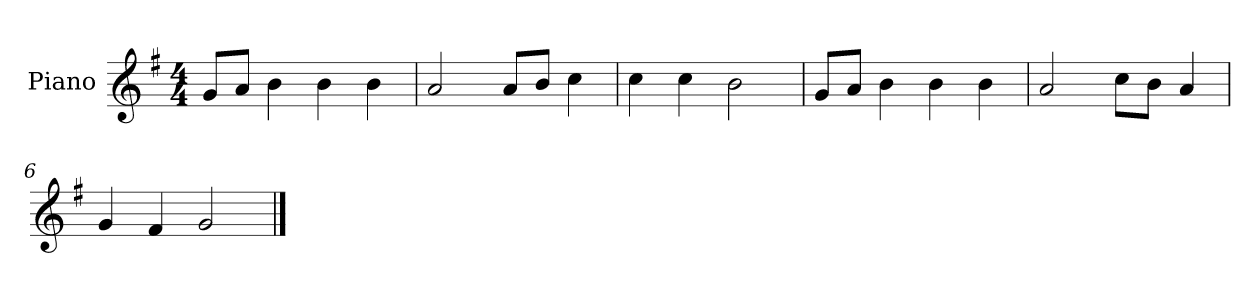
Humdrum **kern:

**kern
*part1
*staff1
*I"Piano
*I'P-no
*clefG2
*k[f#]
*M4/4
*MM90
=1
8g/L
8a/J
4b\
4b\
4b\
=2
2a/
8a/L
8b/J
4cc\
=3
4cc\
4cc\
2b\
=4
8g/L
8a/J
4b\
4b\
4b\
=5
2a/
8cc\L
8b\J
4a/
=6
4g/
4f#/
2g/
==
*-
